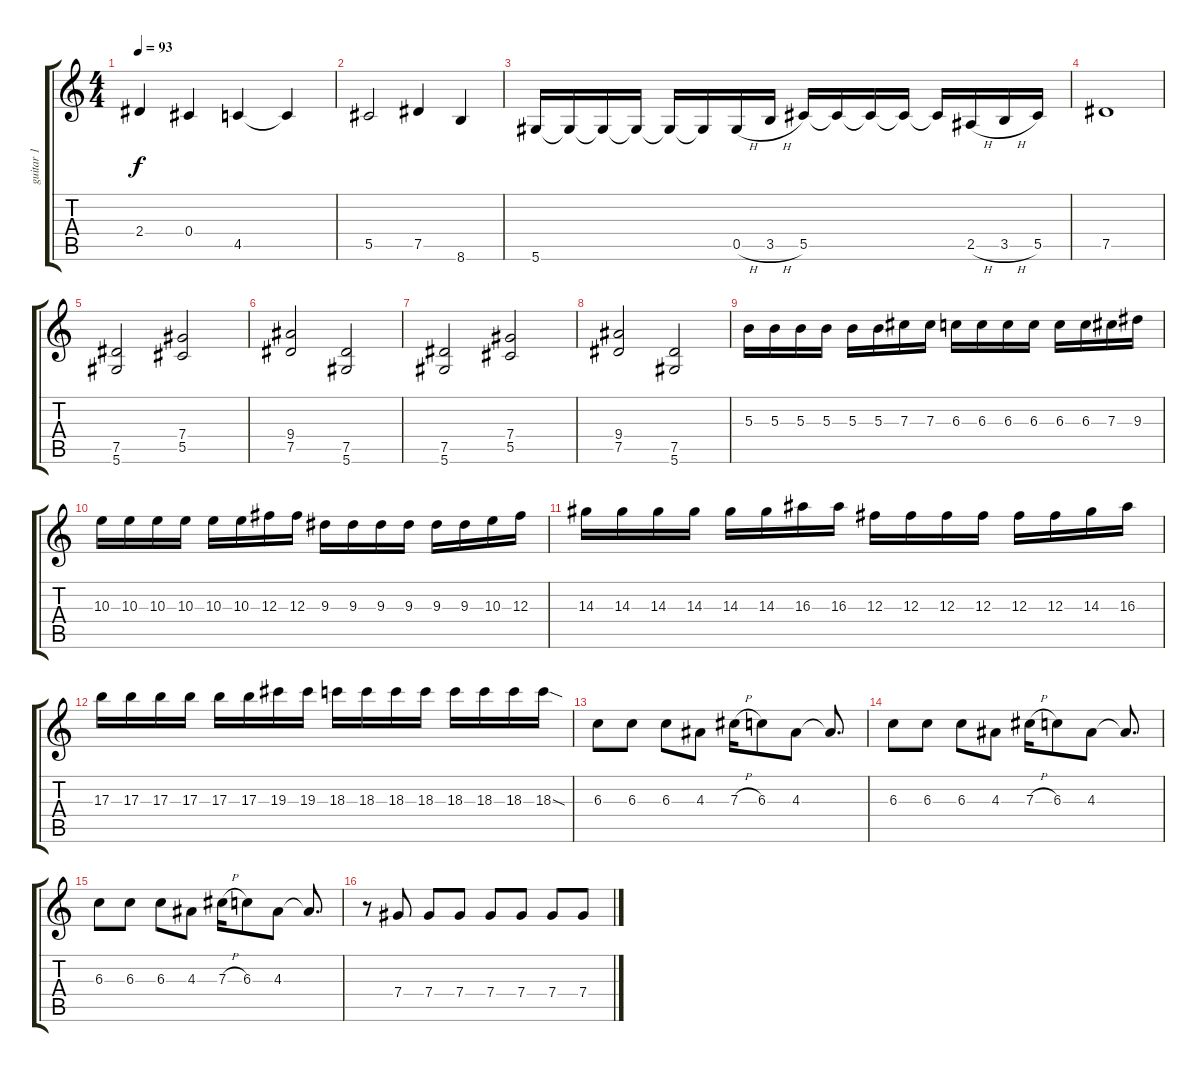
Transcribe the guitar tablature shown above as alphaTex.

\track ("guitar 1" "guitar 1") {instrument distortionguitar}
\staff {score tabs}
\tuning (Eb4 Bb3 Gb3 Db3 Ab2 Eb2) {hide}
\ts (4 4)
\tempo 93
\clef g2
\ks c
2.4.4{dy f} 0.4.4 4.5.4 4.5{t}.4 |
5.5.2 7.5.4 8.6.4 |
5.6.16 5.6{t}.16 5.6{t}.16 5.6{t}.16 5.6{t}.16 5.6{t}.16 0.5{h}.16 3.5{h}.16 5.5.16 5.5{t}.16 5.5{t}.16 5.5{t}.16 5.5{t}.16 2.5{h}.16 3.5{h}.16 5.5.16 |
7.5.1 |
(7.5 5.6).2 (7.4 5.5).2 |
(9.4 7.5).2 (7.5 5.6).2 |
(7.5 5.6).2 (7.4 5.5).2 |
(9.4 7.5).2 (7.5 5.6).2 |
5.3.16 5.3.16 5.3.16 5.3.16 5.3.16 5.3.16 7.3.16 7.3.16 6.3.16 6.3.16 6.3.16 6.3.16 6.3.16 6.3.16 7.3.16 9.3.16 |
10.3.16 10.3.16 10.3.16 10.3.16 10.3.16 10.3.16 12.3.16 12.3.16 9.3.16 9.3.16 9.3.16 9.3.16 9.3.16 9.3.16 10.3.16 12.3.16 |
14.3.16 14.3.16 14.3.16 14.3.16 14.3.16 14.3.16 16.3.16 16.3.16 12.3.16 12.3.16 12.3.16 12.3.16 12.3.16 12.3.16 14.3.16 16.3.16 |
17.3.16 17.3.16 17.3.16 17.3.16 17.3.16 17.3.16 19.3.16 19.3.16 18.3.16 18.3.16 18.3.16 18.3.16 18.3.16 18.3.16 18.3.16 18.3{sod}.16 |
6.3.8 6.3.8 6.3.8 4.3.8 7.3{h}.16 6.3.8 4.3.8 4.3{t}.8{d} |
6.3.8 6.3.8 6.3.8 4.3.8 7.3{h}.16 6.3.8 4.3.8 4.3{t}.8{d} |
6.3.8 6.3.8 6.3.8 4.3.8 7.3{h}.16 6.3.8 4.3.8 4.3{t}.8{d} |
r.8{balance 8 instrument electricguitarclean} 7.4.8 7.4.8 7.4.8 7.4.8 7.4.8 7.4.8 7.4.8
